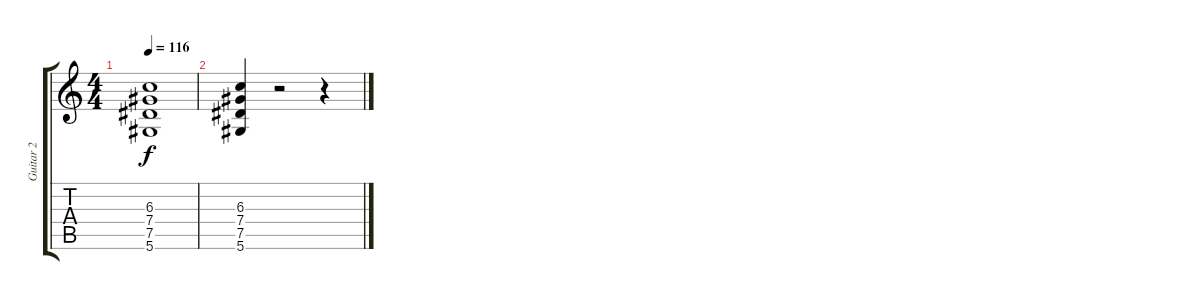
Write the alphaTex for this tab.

\track ("Guitar 2" "Guitar 2") {instrument distortionguitar}
\staff {score tabs}
\tuning (Eb4 Bb3 Gb3 Db3 Ab2 Eb2) {hide}
\ts (4 4)
\tempo 116
\clef g2
\ks c
(6.3 7.4 7.5 5.6).1{dy f} |
(6.3 7.4 7.5 5.6).4 r.2 r.4
